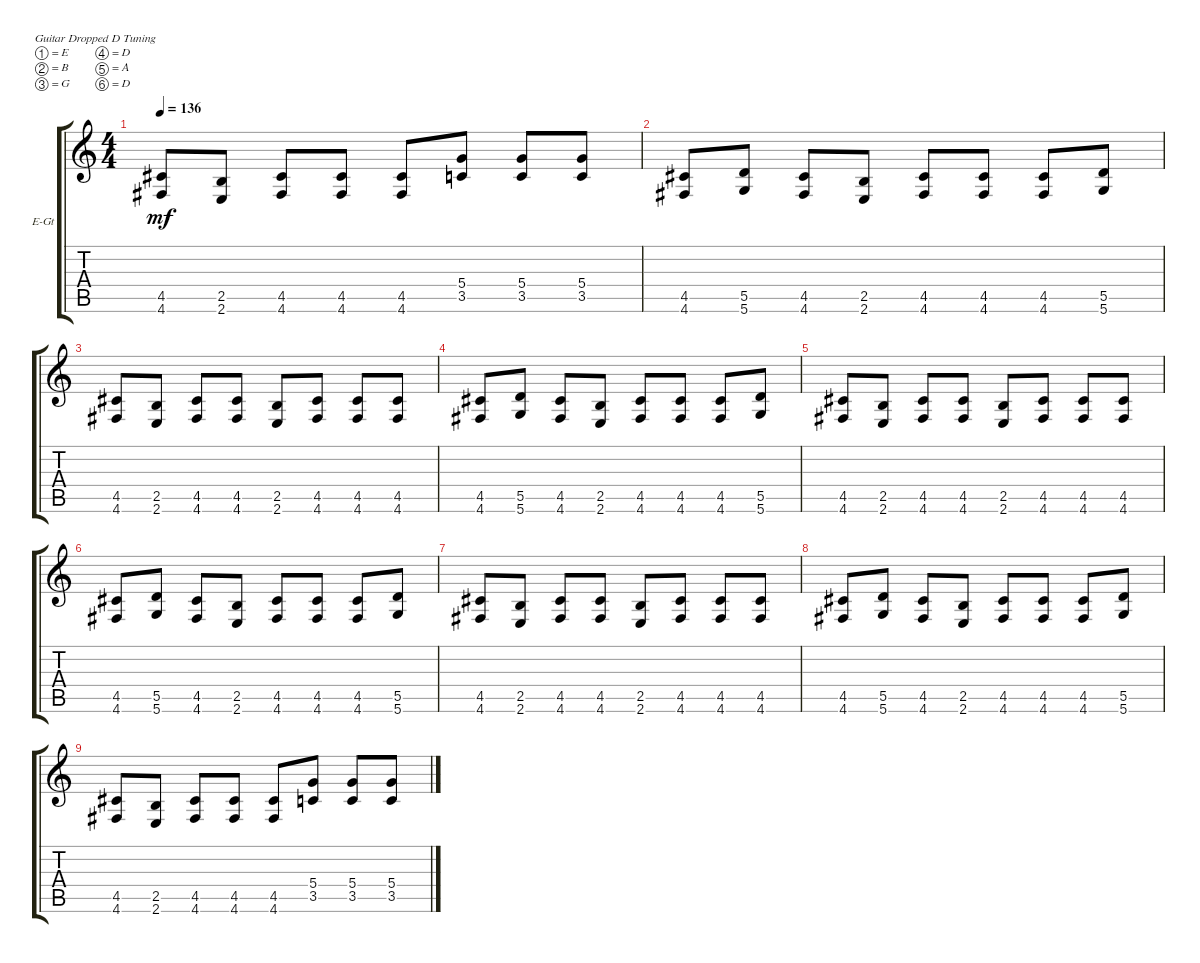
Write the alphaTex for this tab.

\defaultSystemsLayout 4
\bracketExtendMode groupsimilarinstruments
\firstSystemTrackNameOrientation horizontal
\otherSystemsTrackNameOrientation horizontal
\track ("Electric Guitar" "E-Gt") {instrument overdrivenguitar}
\staff {score tabs}
\tuning (E4 B3 G3 D3 A2 D2)
\ts (4 4)
\tempo 136
\clef g2
\ks c
(4.6 4.5).8{dy mf} (2.6 2.5).8 (4.6 4.5).8 (4.6 4.5).8 (4.6 4.5).8 (3.5 5.4).8 (3.5 5.4).8 (3.5 5.4).8 |
(4.6 4.5).8 (5.6 5.5).8 (4.6 4.5).8 (2.6 2.5).8 (4.6 4.5).8 (4.6 4.5).8 (4.6 4.5).8 (5.6 5.5).8 |
(4.6 4.5).8 (2.6 2.5).8 (4.6 4.5).8 (4.6 4.5).8 (2.6 2.5).8 (4.6 4.5).8 (4.6 4.5).8 (4.6 4.5).8 |
(4.6 4.5).8 (5.6 5.5).8 (4.6 4.5).8 (2.6 2.5).8 (4.6 4.5).8 (4.6 4.5).8 (4.6 4.5).8 (5.6 5.5).8 |
(4.6 4.5).8 (2.6 2.5).8 (4.6 4.5).8 (4.6 4.5).8 (2.5 2.6).8 (4.6 4.5).8 (4.6 4.5).8 (4.6 4.5).8 |
(4.6 4.5).8 (5.6 5.5).8 (4.6 4.5).8 (2.6 2.5).8 (4.6 4.5).8 (4.6 4.5).8 (4.6 4.5).8 (5.6 5.5).8 |
(4.6 4.5).8 (2.6 2.5).8 (4.6 4.5).8 (4.6 4.5).8 (2.6 2.5).8 (4.6 4.5).8 (4.6 4.5).8 (4.6 4.5).8 |
(4.6 4.5).8 (5.6 5.5).8 (4.6 4.5).8 (2.6 2.5).8 (4.6 4.5).8 (4.6 4.5).8 (4.6 4.5).8 (5.6 5.5).8 |
(4.6 4.5).8 (2.6 2.5).8 (4.6 4.5).8 (4.6 4.5).8 (4.6 4.5).8 (3.5 5.4).8 (3.5 5.4).8 (3.5 5.4).8
